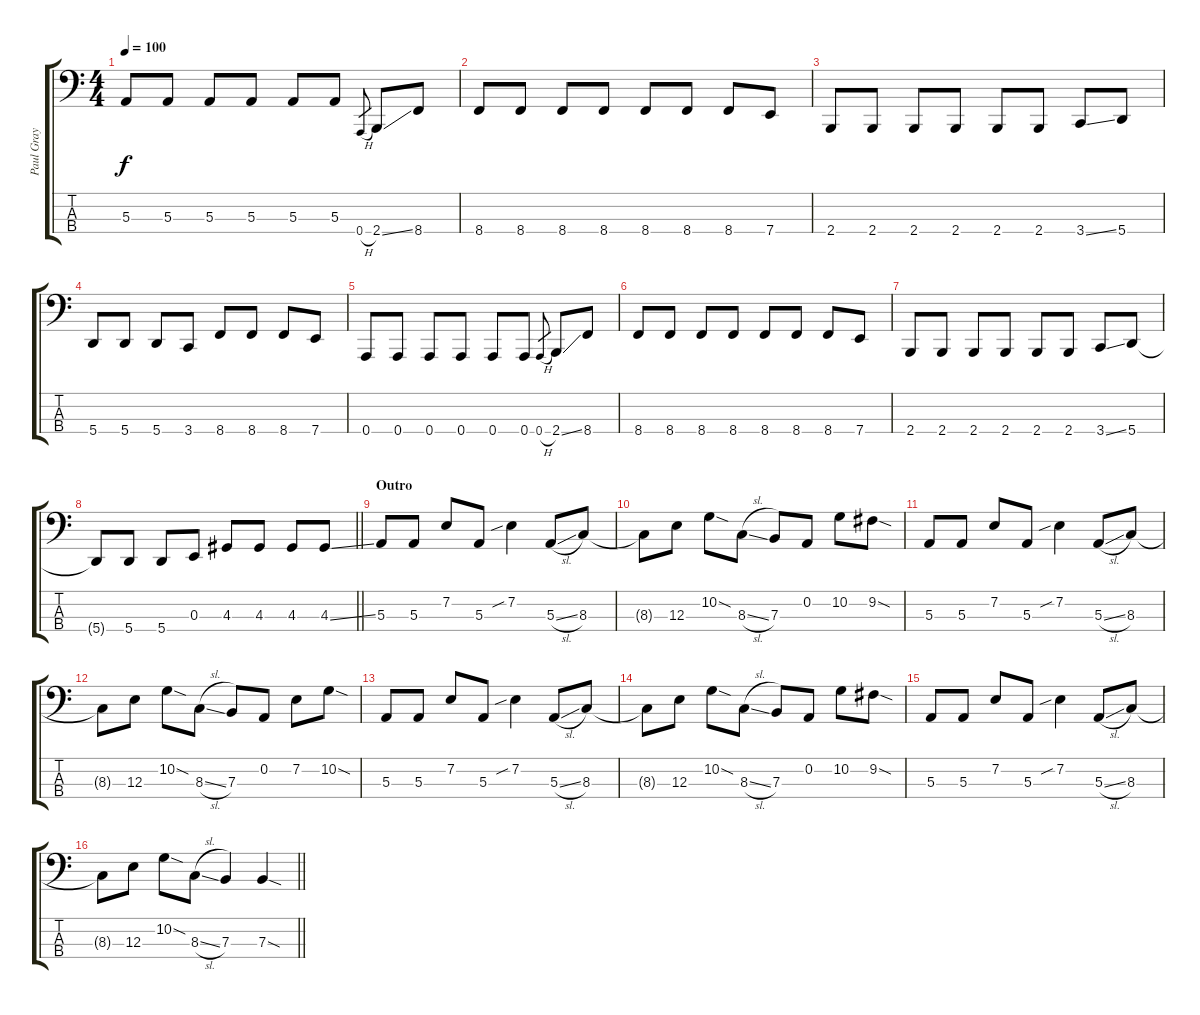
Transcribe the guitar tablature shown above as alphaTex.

\track ("Paul Gray" "Paul Gray") {instrument electricbasspick}
\staff {score tabs}
\tuning (D2 A1 E1 A0) {hide}
\ts (4 4)
\tempo 100
\clef f4
\ks c
5.3.8{dy f} 5.3.8 5.3.8 5.3.8 5.3.8 5.3.8 0.4{h}.8{gr} 2.4{ss}.8 8.4.8 |
8.4.8 8.4.8 8.4.8 8.4.8 8.4.8 8.4.8 8.4.8 7.4.8 |
2.4.8 2.4.8 2.4.8 2.4.8 2.4.8 2.4.8 3.4{ss}.8 5.4.8 |
5.4.8 5.4.8 5.4.8 3.4.8 8.4.8 8.4.8 8.4.8 7.4.8 |
0.4.8 0.4.8 0.4.8 0.4.8 0.4.8 0.4.8 0.4{h}.8{gr} 2.4{ss}.8 8.4.8 |
8.4.8 8.4.8 8.4.8 8.4.8 8.4.8 8.4.8 8.4.8 7.4.8 |
2.4.8 2.4.8 2.4.8 2.4.8 2.4.8 2.4.8 3.4{ss}.8 5.4.8 |
\barLineRight lightlight
5.4{t}.8 5.4.8 5.4.8 0.3.8 4.3.8 4.3.8 4.3.8 4.3{ss}.8 |
\section ("" "Outro")
5.3.8 5.3.8 7.2.8 5.3.8 7.2{sib}.4 5.3{sl}.8 8.3.8 |
8.3{t}.8 12.3.8 10.2{sod}.8 8.3{sl}.8 7.3.8 0.2.8 10.2.8 9.2{sod}.8 |
5.3.8 5.3.8 7.2.8 5.3.8 7.2{sib}.4 5.3{sl}.8 8.3.8 |
8.3{t}.8 12.3.8 10.2{sod}.8 8.3{sl}.8 7.3.8 0.2.8 7.2.8 10.2{sod}.8 |
5.3.8 5.3.8 7.2.8 5.3.8 7.2{sib}.4 5.3{sl}.8 8.3.8 |
8.3{t}.8 12.3.8 10.2{sod}.8 8.3{sl}.8 7.3.8 0.2.8 10.2.8 9.2{sod}.8 |
5.3.8 5.3.8 7.2.8 5.3.8 7.2{sib}.4 5.3{sl}.8 8.3.8 |
\barLineRight lightlight
8.3{t}.8 12.3.8 10.2{sod}.8 8.3{sl}.8 7.3.4 7.3{sod}.4
